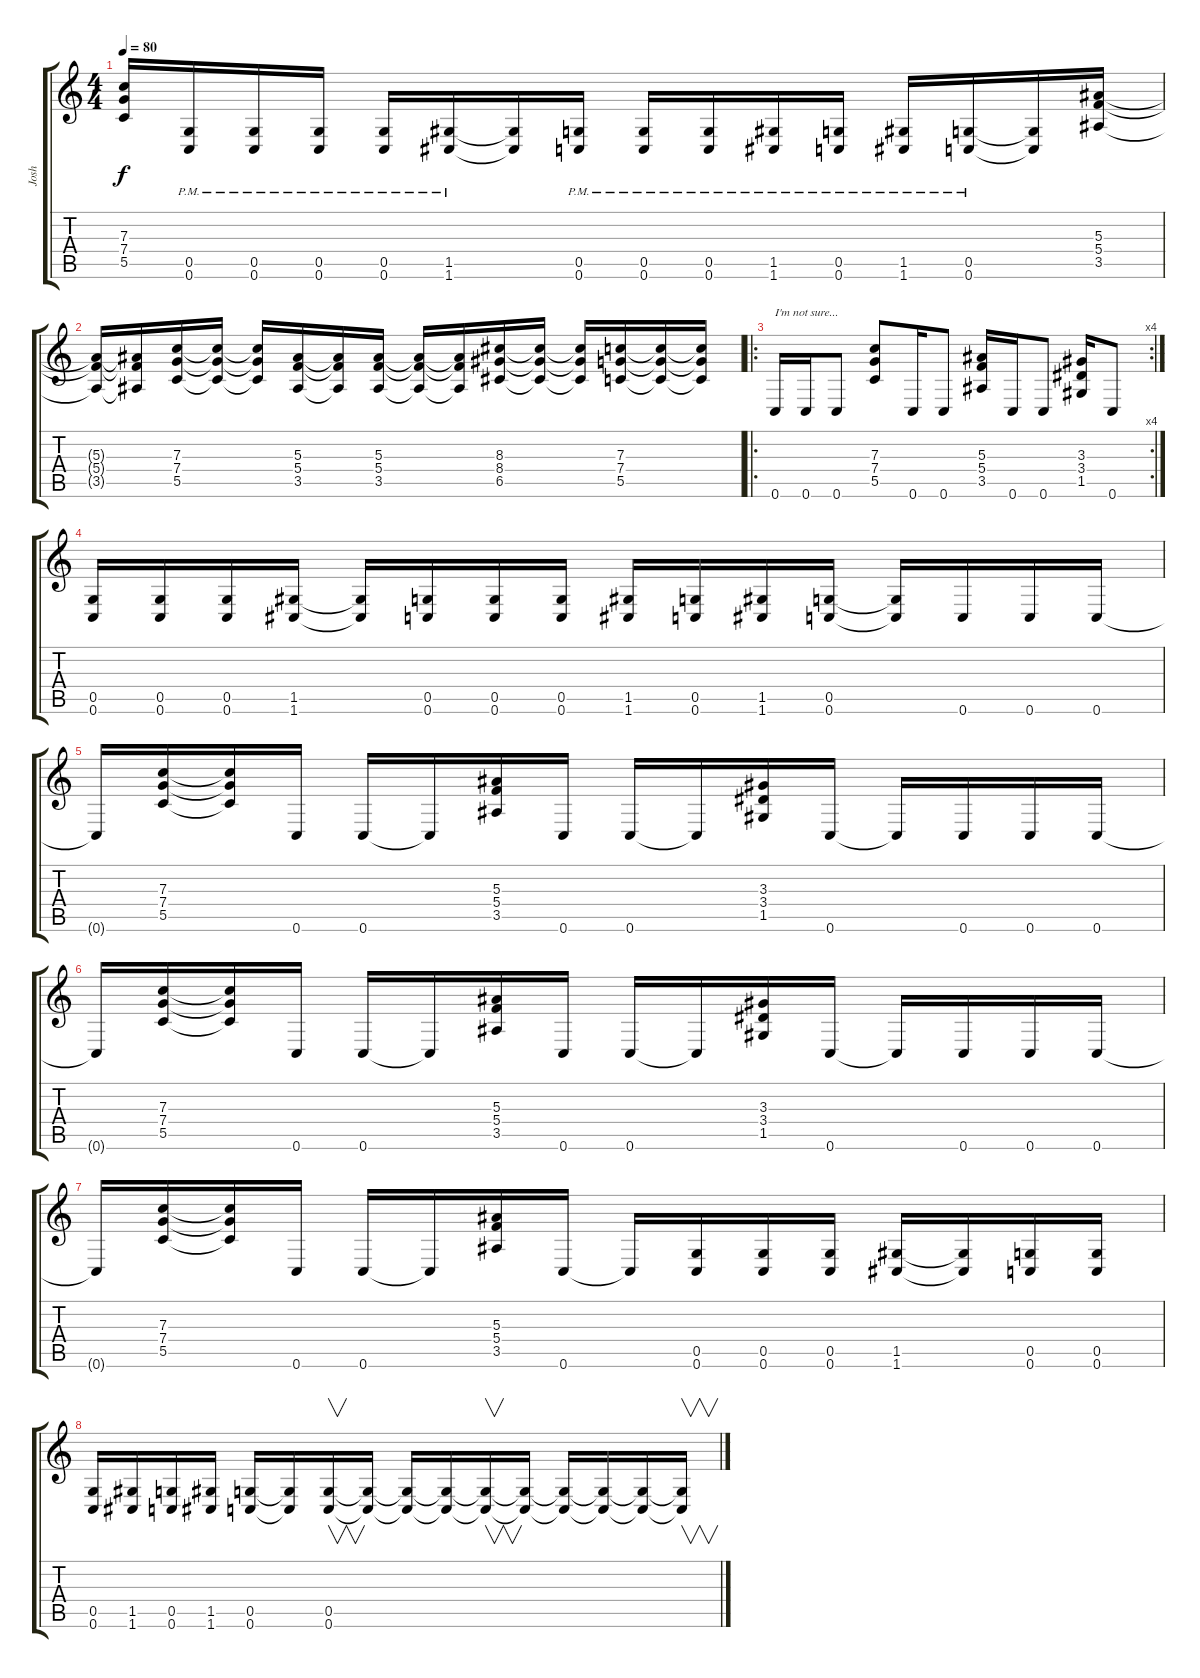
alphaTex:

\track ("Josh" "Josh") {instrument distortionguitar}
\staff {score tabs}
\tuning (D4 A3 F3 C3 G2 C2) {hide}
\ts (4 4)
\tempo 80
\clef g2
\ks c
(7.3{t} 7.4{t} 5.5{t}).16{dy f} (0.5{pm} 0.6).16 (0.5{pm} 0.6).16 (0.5{pm} 0.6).16 (0.5{pm} 0.6).16 (1.5{pm} 1.6).16 (1.5{t} 1.6{t}).16 (0.5{pm} 0.6).16 (0.5{pm} 0.6).16 (0.5{pm} 0.6).16 (1.5{pm} 1.6).16 (0.5{pm} 0.6).16 (1.5{pm} 1.6).16 (0.5{pm} 0.6).16 (0.5{t} 0.6{t}).16 (5.3 5.4 3.5).16 |
(5.3{t} 5.4{t} 3.5{t}).16 (5.3{t} 5.4{t} 3.5{t}).16 (7.3 7.4 5.5).16 (7.3{t} 7.4{t} 5.5{t}).16 (7.3{t} 7.4{t} 5.5{t}).16 (5.3 5.4 3.5).16 (5.3{t} 5.4{t} 3.5{t}).16 (5.3 5.4 3.5).16 (5.3{t} 5.4{t} 3.5{t}).16 (5.3{t} 5.4{t} 3.5{t}).16 (8.3 8.4 6.5).16 (8.3{t} 8.4{t} 6.5{t}).16 (8.3{t} 8.4{t} 6.5{t}).16 (7.3 7.4 5.5).16 (7.3{t} 7.4{t} 5.5{t}).16 (7.3{t} 7.4{t} 5.5{t}).16 |
\ro
\rc 4
0.6.16{txt "I'm not sure..."} 0.6.16 0.6.8 (7.3 7.4 5.5).8 0.6.16 0.6.8 (5.3 5.4 3.5).16 0.6.16 0.6.8 (3.3 3.4 1.5).16 0.6.8 |
(0.5 0.6).16 (0.5 0.6).16 (0.5 0.6).16 (1.5 1.6).16 (1.5{t} 1.6{t}).16 (0.5 0.6).16 (0.5 0.6).16 (0.5 0.6).16 (1.5 1.6).16 (0.5 0.6).16 (1.5 1.6).16 (0.5 0.6).16 (0.5{t} 0.6{t}).16 0.6.16 0.6.16 0.6.16 |
0.6{t}.16 (7.3 7.4 5.5).16 (7.3{t} 7.4{t} 5.5{t}).16 0.6.16 0.6.16 0.6{t}.16 (5.3 5.4 3.5).16 0.6.16 0.6.16 0.6{t}.16 (3.3 3.4 1.5).16 0.6.16 0.6{t}.16 0.6.16 0.6.16 0.6.16 |
0.6{t}.16 (7.3 7.4 5.5).16 (7.3{t} 7.4{t} 5.5{t}).16 0.6.16 0.6.16 0.6{t}.16 (5.3 5.4 3.5).16 0.6.16 0.6.16 0.6{t}.16 (3.3 3.4 1.5).16 0.6.16 0.6{t}.16 0.6.16 0.6.16 0.6.16 |
0.6{t}.16 (7.3 7.4 5.5).16 (7.3{t} 7.4{t} 5.5{t}).16 0.6.16 0.6.16 0.6{t}.16 (5.3 5.4 3.5).16 0.6.16 0.6{t}.16 (0.5 0.6).16 (0.5 0.6).16 (0.5 0.6).16 (1.5 1.6).16 (1.5{t} 1.6{t}).16 (0.5 0.6).16 (0.5 0.6).16 |
(0.5 0.6).16 (1.5 1.6).16 (0.5 0.6).16 (1.5 1.6).16 (0.5 0.6).16 (0.5{t} 0.6{t}).16{volume 8} (0.5 0.6).16{v} (0.5{t} 0.6{t}).16 (0.5{t} 0.6{t}).16 (0.5{t} 0.6{t}).16 (0.5{t} 0.6{t}).16{v} (0.5{t} 0.6{t}).16 (0.5{t} 0.6{t}).16 (0.5{t} 0.6{t}).16 (0.5{t} 0.6{t}).16 (0.5{t} 0.6{t}).16{v}
